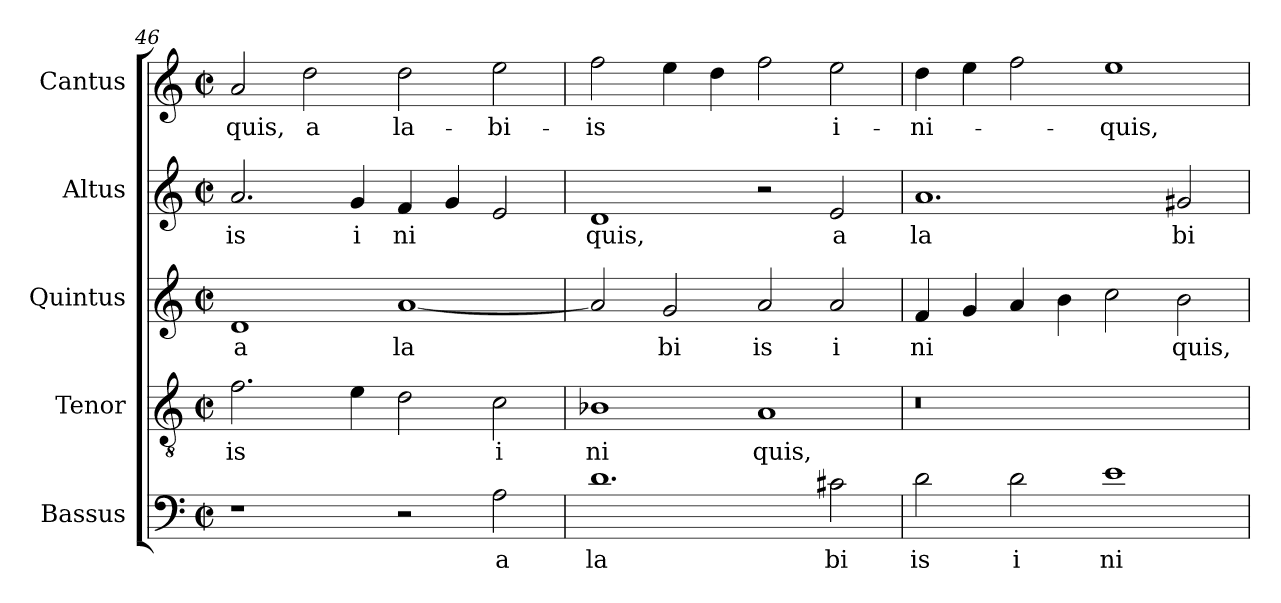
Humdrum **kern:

**kern	**text	**kern	**text	**kern	**text	**kern	**text	**kern	**text
*part5	*part5	*part4	*part4	*part3	*part3	*part2	*part2	*part1	*part1
*staff5	*staff5	*staff4	*staff4	*staff3	*staff3	*staff2	*staff2	*staff1	*staff1
*I"Bassus	*	*I"Tenor	*	*I"Quintus	*	*I"Altus	*	*I"Cantus	*
!!LO:LB:g=z
*clefF4	*	*clefGv2	*	*clefG2	*	*clefG2	*	*clefG2	*
*	*	*	*	*	*	*k[]	*	*	*
*	*	*	*	*	*	*C:	*	*	*
*M2/2	*	*M2/2	*	*M2/2	*	*M2/2	*	*M2/2	*
*met(c|)	*	*met(c|)	*	*met(c|)	*	*met(c|)	*	*met(c|)	*
=46	=46	=46	=46	=46	=46	=46	=46	=46	=46
!	!	!	!LO:LY:b:cj	!	!LO:LY:b:cj	!	!LO:LY:b:cj	!	!LO:LY:b:cj
1r	.	2.f\	is	1d	a	2.a/	-is	2a/	quis,
!	!	!	!	!	!	!	!	!	!LO:LY:b:cj
.	.	.	.	.	.	.	.	2dd\	a
!	!	!	!	!	!	!	!LO:LY:b:cj	!	!
.	.	4e\	.	.	.	4g/	i	.	.
!	!	!	!	!	!LO:LY:b:cj	!	!LO:LY:b:cj	!	!LO:LY:b:cj
2r	.	2d\	.	[<1a	la	4f/	ni	2dd\	la-
.	.	.	.	.	.	4g/	.	.	.
!	!LO:LY:b:cj	!	!LO:LY:b:cj	!	!	!	!	!	!LO:LY:b:cj
2A\	a	2c\	i	.	.	2e/	.	2ee\	-bi-
=47	=47	=47	=47	=47	=47	=47	=47	=47	=47
!	!LO:LY:b:cj	!	!LO:LY:b:cj	!	!	!	!LO:LY:b:cj	!	!LO:LY:b:cj
1.d	la	1B-X	ni	2a/]	.	1d	quis,	2ff\	-is
!	!	!	!	!	!LO:LY:b:cj	!	!	!	!
.	.	.	.	2g/	bi	.	.	4ee\	.
.	.	.	.	.	.	.	.	4dd\	.
!	!	!	!LO:LY:b:cj	!	!LO:LY:b:cj	!	!	!	!
.	.	1A	quis,	2a/	is	2r	.	2ff\	.
!	!LO:LY:b:cj	!	!	!	!LO:LY:b:cj	!	!LO:LY:b:cj	!	!LO:LY:b:cj
2c#X\	bi	.	.	2a/	i	2e/	a	2ee\	i-
=48	=48	=48	=48	=48	=48	=48	=48	=48	=48
!	!LO:LY:b:cj	!	!	!	!LO:LY:b:cj	!	!LO:LY:b:cj	!	!LO:LY:b:cj
2d\	is	0r	.	4f/	ni	1.a	la	4dd\	-ni-
.	.	.	.	4g/	.	.	.	4ee\	.
!	!LO:LY:b:cj	!	!	!	!	!	!	!	!
2d\	i	.	.	4a/	.	.	.	2ff\	.
.	.	.	.	4b\	.	.	.	.	.
!	!LO:LY:b:cj	!	!	!	!	!	!	!	!LO:LY:b:cj
1e	ni	.	.	2cc\	.	.	.	1ee	-quis,
!	!	!	!	!	!LO:LY:b:cj	!	!LO:LY:b:cj	!	!
.	.	.	.	2b\	quis,	2g#X/	bi	.	.
=	=	=	=	=	=	=	=	=	=
*-	*-	*-	*-	*-	*-	*-	*-	*-	*-
